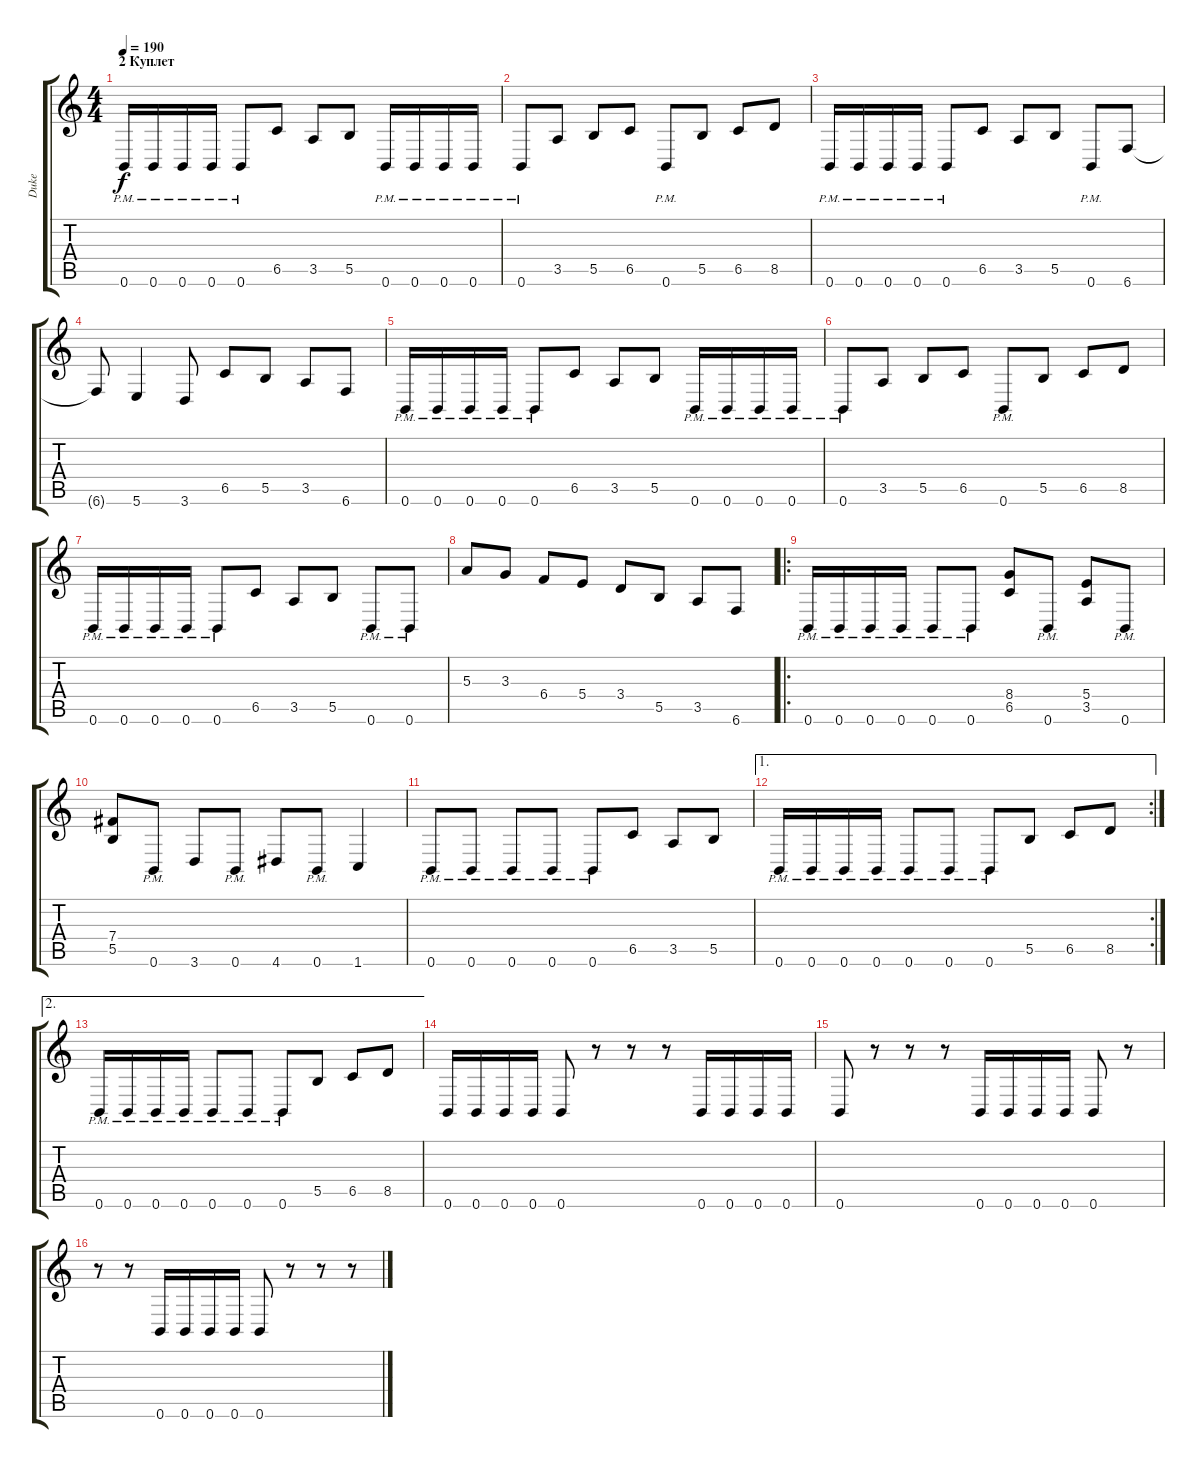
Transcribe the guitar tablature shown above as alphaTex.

\track ("Duke" "Duke") {instrument distortionguitar}
\staff {score tabs}
\tuning (Db4 Ab3 E3 B2 Gb2 B1) {hide}
\ts (4 4)
\section ("" "2 Куплет")
\tempo 190
\clef g2
\ks c
0.6{pm}.16{dy f} 0.6{pm}.16 0.6{pm}.16 0.6{pm}.16 0.6{pm}.8 6.5.8 3.5.8 5.5.8 0.6{pm}.16 0.6{pm}.16 0.6{pm}.16 0.6{pm}.16 |
0.6{pm}.8 3.5.8 5.5.8 6.5.8 0.6{pm}.8 5.5.8 6.5.8 8.5.8 |
0.6{pm}.16 0.6{pm}.16 0.6{pm}.16 0.6{pm}.16 0.6{pm}.8 6.5.8 3.5.8 5.5.8 0.6{pm}.8 6.6.8 |
6.6{t}.8 5.6.4 3.6.8 6.5.8 5.5.8 3.5.8 6.6.8 |
0.6{pm}.16 0.6{pm}.16 0.6{pm}.16 0.6{pm}.16 0.6{pm}.8 6.5.8 3.5.8 5.5.8 0.6{pm}.16 0.6{pm}.16 0.6{pm}.16 0.6{pm}.16 |
0.6{pm}.8 3.5.8 5.5.8 6.5.8 0.6{pm}.8 5.5.8 6.5.8 8.5.8 |
0.6{pm}.16 0.6{pm}.16 0.6{pm}.16 0.6{pm}.16 0.6{pm}.8 6.5.8 3.5.8 5.5.8 0.6{pm}.8 0.6{pm}.8 |
5.3.8 3.3.8 6.4.8 5.4.8 3.4.8 5.5.8 3.5.8 6.6.8 |
\ro
0.6{pm}.16 0.6{pm}.16 0.6{pm}.16 0.6{pm}.16 0.6{pm}.8 0.6{pm}.8 (8.4 6.5).8 0.6{pm}.8 (5.4 3.5).8 0.6{pm}.8 |
(7.4 5.5).8 0.6{pm}.8 3.6.8 0.6{pm}.8 4.6.8 0.6{pm}.8 1.6.4 |
0.6{pm}.8 0.6{pm}.8 0.6{pm}.8 0.6{pm}.8 0.6{pm}.8 6.5.8 3.5.8 5.5.8 |
\ae 1
\rc 2
0.6{pm}.16 0.6{pm}.16 0.6{pm}.16 0.6{pm}.16 0.6{pm}.8 0.6{pm}.8 0.6{pm}.8 5.5.8 6.5.8 8.5.8 |
\ae 2
0.6{pm}.16 0.6{pm}.16 0.6{pm}.16 0.6{pm}.16 0.6{pm}.8 0.6{pm}.8 0.6{pm}.8 5.5.8 6.5.8 8.5.8 |
0.6.16 0.6.16 0.6.16 0.6.16 0.6.8 r.8 r.8 r.8 0.6.16 0.6.16 0.6.16 0.6.16 |
0.6.8 r.8 r.8 r.8 0.6.16 0.6.16 0.6.16 0.6.16 0.6.8 r.8 |
r.8 r.8 0.6.16 0.6.16 0.6.16 0.6.16 0.6.8 r.8 r.8 r.8
